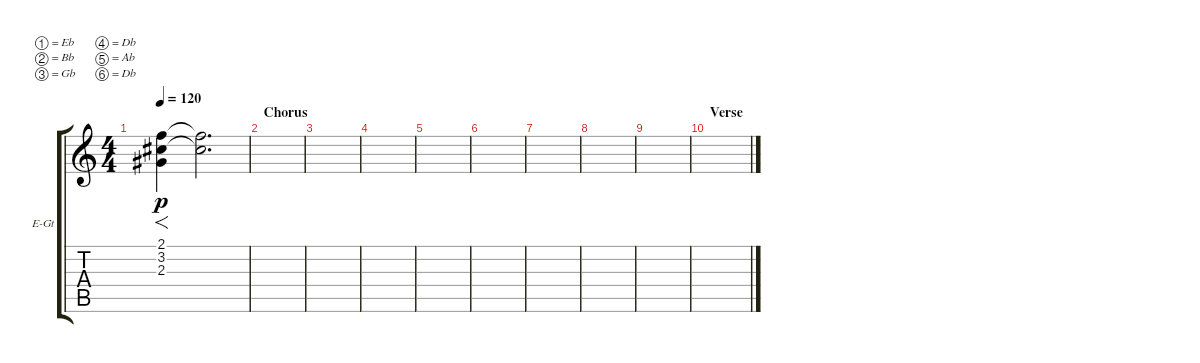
\defaultSystemsLayout 4
\bracketExtendMode groupsimilarinstruments
\firstSystemTrackNameOrientation horizontal
\otherSystemsTrackNameOrientation horizontal
\track ("Fade Effect" "E-Gt") {instrument electricguitarclean}
\staff {score tabs}
\tuning (Eb4 Bb3 Gb3 Db3 Ab2 Db2)
\ts (4 4)
\tempo 120
\clef g2
\ks c
(2.1 3.2 2.3).4{f dy p} (3.2{t} 2.1{t}).2{d} |
\section ("" "Chorus")
|
|
|
|
|
|
|
|
\section ("" "Verse")
